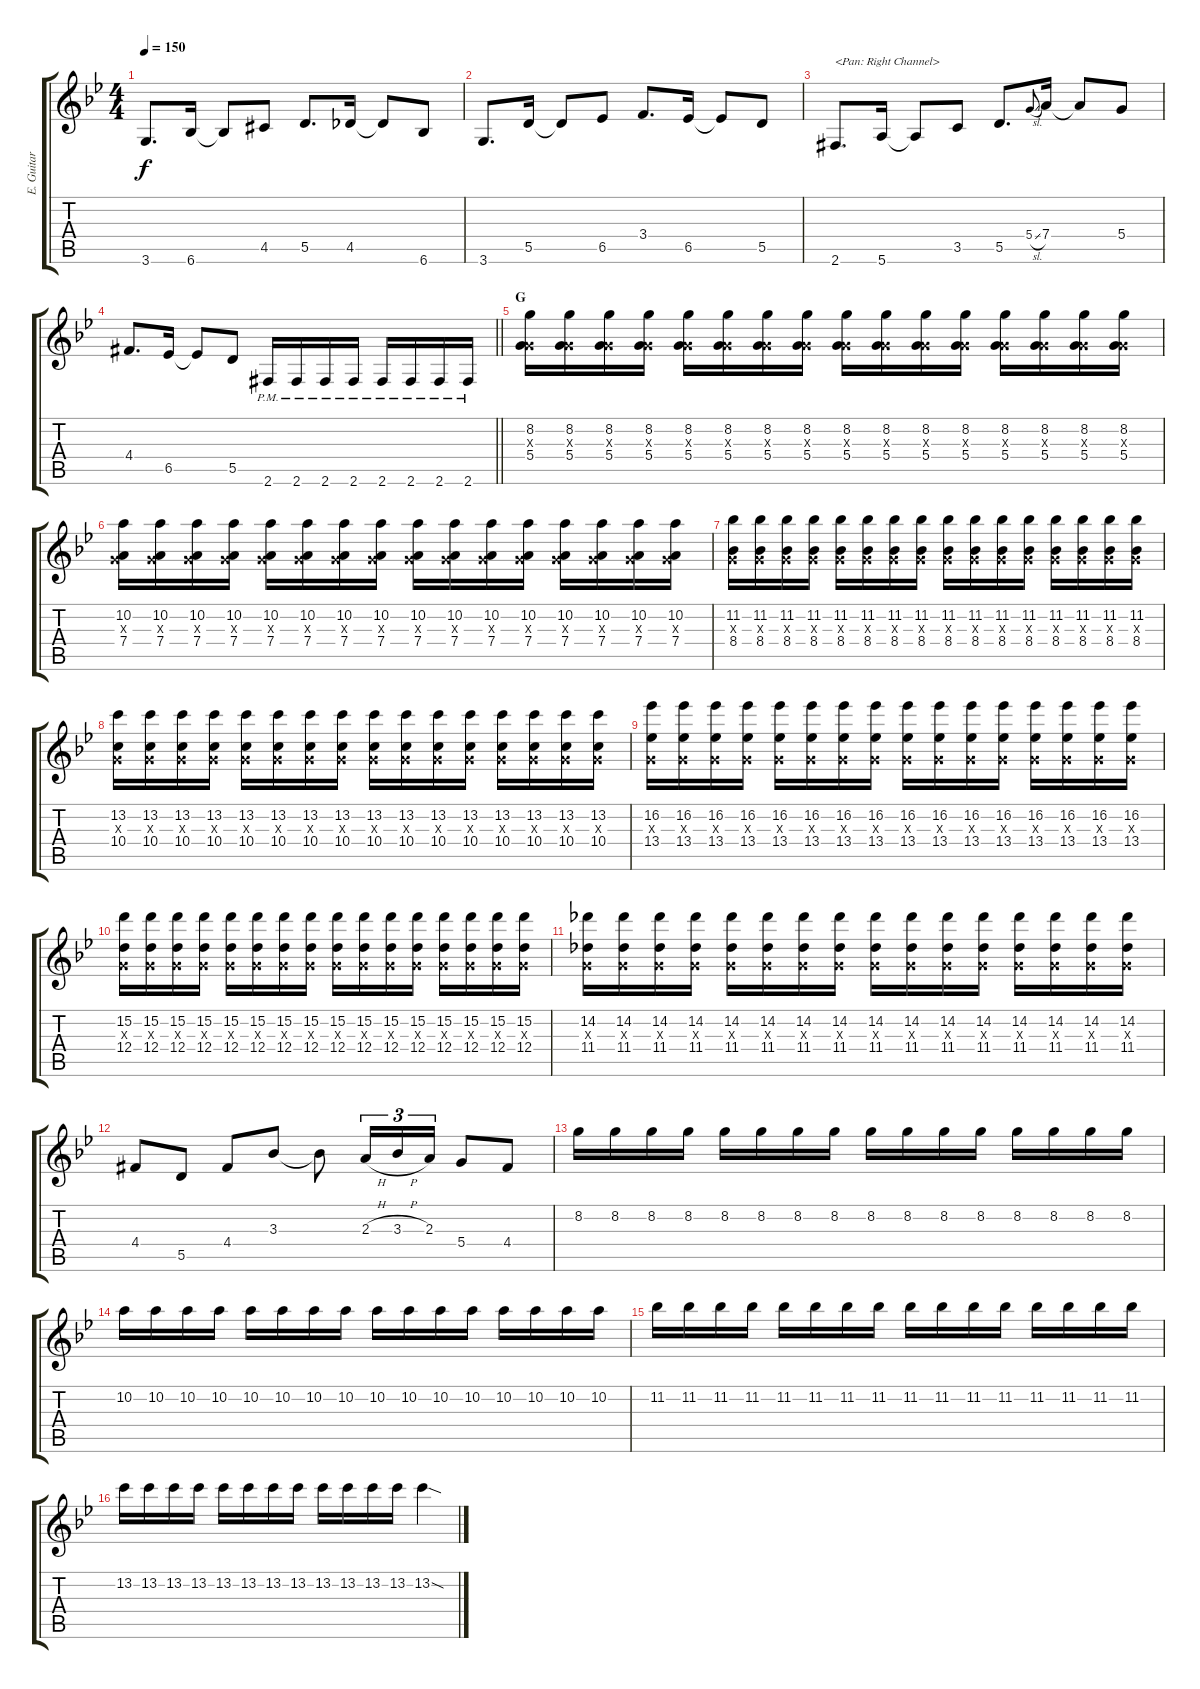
\track ("E. Guitar I" "E. Guitar ") {instrument overdrivenguitar}
\staff {score tabs}
\tuning (E4 B3 G3 D3 A2 E2) {hide}
\ts (4 4)
\tempo 150
\clef g2
\ks bb
3.6.8{d dy f} 6.6.16 6.6{t}.8 4.5{acc #}.8 5.5.8{d} 4.5.16 4.5{t}.8 6.6.8 |
3.6.8{d} 5.5.16 5.5{t}.8 6.5.8 3.4.8{d} 6.5.16 6.5{t}.8 5.5.8 |
2.6{acc #}.8{d txt "<Pan: Right Channel>" balance 15} 5.6.16 5.6{t}.8 3.5.8 5.5.8{d} 5.4{sl}.8{gr onbeat} 7.4.16 7.4{t}.8 5.4.8 |
\barLineRight lightlight
4.4{acc #}.8{d} 6.5.16 6.5{t}.8 5.5.8 2.6{pm acc #}.16 2.6{pm acc #}.16 2.6{pm acc #}.16 2.6{pm acc #}.16 2.6{pm acc #}.16 2.6{pm acc #}.16 2.6{pm acc #}.16 2.6{pm acc #}.16 |
\section ("" "G")
(8.2 0.3{x} 5.4).16 (8.2 0.3{x} 5.4).16 (8.2 0.3{x} 5.4).16 (8.2 0.3{x} 5.4).16 (8.2 0.3{x} 5.4).16 (8.2 0.3{x} 5.4).16 (8.2 0.3{x} 5.4).16 (8.2 0.3{x} 5.4).16 (8.2 0.3{x} 5.4).16 (8.2 0.3{x} 5.4).16 (8.2 0.3{x} 5.4).16 (8.2 0.3{x} 5.4).16 (8.2 0.3{x} 5.4).16 (8.2 0.3{x} 5.4).16 (8.2 0.3{x} 5.4).16 (8.2 0.3{x} 5.4).16 |
(10.2 0.3{x} 7.4).16 (10.2 0.3{x} 7.4).16 (10.2 0.3{x} 7.4).16 (10.2 0.3{x} 7.4).16 (10.2 0.3{x} 7.4).16 (10.2 0.3{x} 7.4).16 (10.2 0.3{x} 7.4).16 (10.2 0.3{x} 7.4).16 (10.2 0.3{x} 7.4).16 (10.2 0.3{x} 7.4).16 (10.2 0.3{x} 7.4).16 (10.2 0.3{x} 7.4).16 (10.2 0.3{x} 7.4).16 (10.2 0.3{x} 7.4).16 (10.2 0.3{x} 7.4).16 (10.2 0.3{x} 7.4).16 |
(11.2 0.3{x} 8.4).16 (11.2 0.3{x} 8.4).16 (11.2 0.3{x} 8.4).16 (11.2 0.3{x} 8.4).16 (11.2 0.3{x} 8.4).16 (11.2 0.3{x} 8.4).16 (11.2 0.3{x} 8.4).16 (11.2 0.3{x} 8.4).16 (11.2 0.3{x} 8.4).16 (11.2 0.3{x} 8.4).16 (11.2 0.3{x} 8.4).16 (11.2 0.3{x} 8.4).16 (11.2 0.3{x} 8.4).16 (11.2 0.3{x} 8.4).16 (11.2 0.3{x} 8.4).16 (11.2 0.3{x} 8.4).16 |
(13.2 0.3{x} 10.4).16 (13.2 0.3{x} 10.4).16 (13.2 0.3{x} 10.4).16 (13.2 0.3{x} 10.4).16 (13.2 0.3{x} 10.4).16 (13.2 0.3{x} 10.4).16 (13.2 0.3{x} 10.4).16 (13.2 0.3{x} 10.4).16 (13.2 0.3{x} 10.4).16 (13.2 0.3{x} 10.4).16 (13.2 0.3{x} 10.4).16 (13.2 0.3{x} 10.4).16 (13.2 0.3{x} 10.4).16 (13.2 0.3{x} 10.4).16 (13.2 0.3{x} 10.4).16 (13.2 0.3{x} 10.4).16 |
(16.2 0.3{x} 13.4).16 (16.2 0.3{x} 13.4).16 (16.2 0.3{x} 13.4).16 (16.2 0.3{x} 13.4).16 (16.2 0.3{x} 13.4).16 (16.2 0.3{x} 13.4).16 (16.2 0.3{x} 13.4).16 (16.2 0.3{x} 13.4).16 (16.2 0.3{x} 13.4).16 (16.2 0.3{x} 13.4).16 (16.2 0.3{x} 13.4).16 (16.2 0.3{x} 13.4).16 (16.2 0.3{x} 13.4).16 (16.2 0.3{x} 13.4).16 (16.2 0.3{x} 13.4).16 (16.2 0.3{x} 13.4).16 |
(15.2 0.3{x} 12.4).16 (15.2 0.3{x} 12.4).16 (15.2 0.3{x} 12.4).16 (15.2 0.3{x} 12.4).16 (15.2 0.3{x} 12.4).16 (15.2 0.3{x} 12.4).16 (15.2 0.3{x} 12.4).16 (15.2 0.3{x} 12.4).16 (15.2 0.3{x} 12.4).16 (15.2 0.3{x} 12.4).16 (15.2 0.3{x} 12.4).16 (15.2 0.3{x} 12.4).16 (15.2 0.3{x} 12.4).16 (15.2 0.3{x} 12.4).16 (15.2 0.3{x} 12.4).16 (15.2 0.3{x} 12.4).16 |
(14.2 0.3{x} 11.4).16 (14.2 0.3{x} 11.4).16 (14.2 0.3{x} 11.4).16 (14.2 0.3{x} 11.4).16 (14.2 0.3{x} 11.4).16 (14.2 0.3{x} 11.4).16 (14.2 0.3{x} 11.4).16 (14.2 0.3{x} 11.4).16 (14.2 0.3{x} 11.4).16 (14.2 0.3{x} 11.4).16 (14.2 0.3{x} 11.4).16 (14.2 0.3{x} 11.4).16 (14.2 0.3{x} 11.4).16 (14.2 0.3{x} 11.4).16 (14.2 0.3{x} 11.4).16 (14.2 0.3{x} 11.4).16 |
4.4{acc #}.8 5.5.8 4.4{acc #}.8 3.3.8 3.3{t}.8 2.3{h}.16{tu (3 2)} 3.3{h}.16{tu (3 2)} 2.3.16{tu (3 2)} 5.4.8 4.4{acc #}.8 |
8.2.16 8.2.16 8.2.16 8.2.16 8.2.16 8.2.16 8.2.16 8.2.16 8.2.16 8.2.16 8.2.16 8.2.16 8.2.16 8.2.16 8.2.16 8.2.16 |
10.2.16 10.2.16 10.2.16 10.2.16 10.2.16 10.2.16 10.2.16 10.2.16 10.2.16 10.2.16 10.2.16 10.2.16 10.2.16 10.2.16 10.2.16 10.2.16 |
11.2.16 11.2.16 11.2.16 11.2.16 11.2.16 11.2.16 11.2.16 11.2.16 11.2.16 11.2.16 11.2.16 11.2.16 11.2.16 11.2.16 11.2.16 11.2.16 |
13.2.16 13.2.16 13.2.16 13.2.16 13.2.16 13.2.16 13.2.16 13.2.16 13.2.16 13.2.16 13.2.16 13.2.16 13.2{sod}.4
